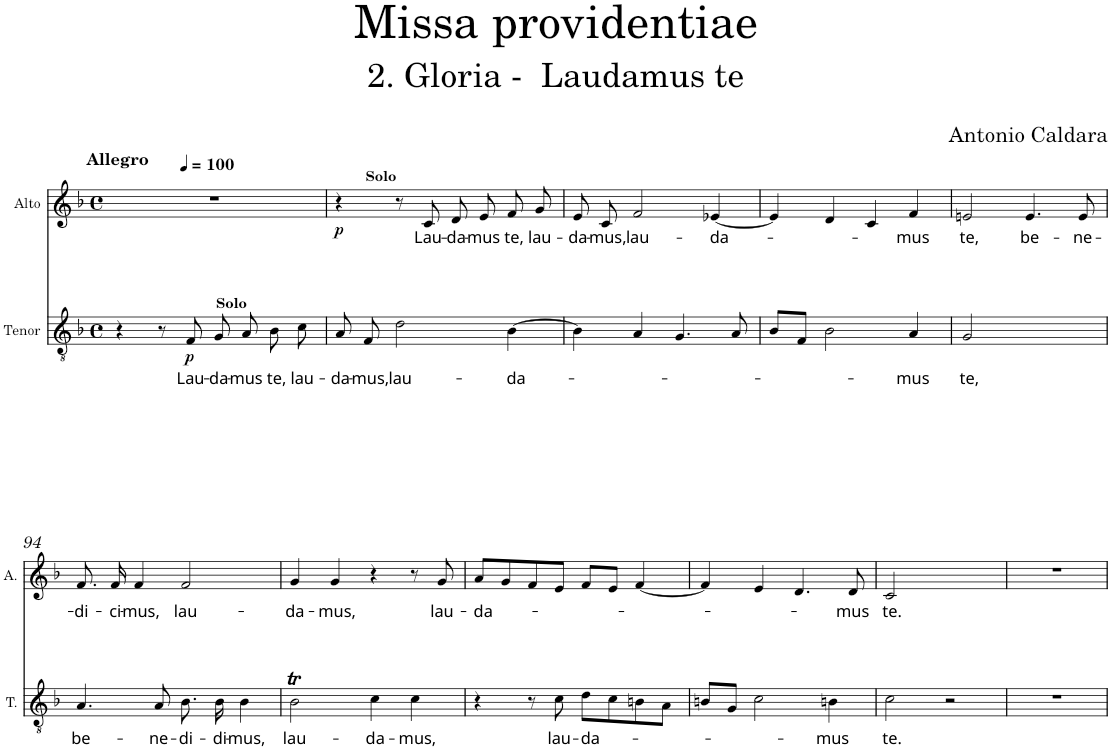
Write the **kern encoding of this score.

**kern	**text	**dynam	**kern	**text	**dynam
*part2	*part2	*part2	*part1	*part1	*part1
*staff2	*staff2	*staff2	*staff1	*staff1	*staff1
*I"Tenor	*	*	*I"Alto	*	*
*I'T.	*	*	*I'A.	*	*
*clefGv2	*	*	*clefG2	*	*
*k[b-]	*	*	*k[b-]	*	*
*M4/4	*	*	*M4/4	*	*
*met(c)	*	*	*met(c)	*	*
*MM100	*	*	*MM100	*	*
=89	=89	=89	=89	=89	=89
!	!	!	!LO:TX:a:B:t=Allegro	!	!
4r	.	.	1r	.	.
8r	.	.	.	.	.
!LO:TX:a:B:t=Solo	!	!	!	!	!
!	!LO:LY:b	!LO:DY:b	!	!	!
8F/	Lau-	p	.	.	.
!	!LO:LY:b	!	!	!	!
8G/	-da-	.	.	.	.
!	!LO:LY:b	!	!	!	!
8A/	-mus	.	.	.	.
!	!LO:LY:b	!	!	!	!
8B-\	te,	.	.	.	.
!	!LO:LY:b	!	!	!	!
8c\	lau-	.	.	.	.
=90	=90	=90	=90	=90	=90
!	!	!	!LO:TX:a:B:t=Solo	!	!
!	!LO:LY:b	!	!	!	!LO:DY:b
8A/	-da-	.	4r	.	p
!	!LO:LY:b	!	!	!	!
8F/	-mus,	.	.	.	.
!	!LO:LY:b	!	!	!	!
2d\	lau-	.	8r	.	.
!	!	!	!	!LO:LY:b	!
.	.	.	8c/	Lau-	.
!	!	!	!	!LO:LY:b	!
.	.	.	8d/	-da-	.
!	!	!	!	!LO:LY:b	!
.	.	.	8e/	-mus	.
!	!LO:LY:b	!	!	!LO:LY:b	!
[4B-\	-da-	.	8f/	te,	.
!	!	!	!	!LO:LY:b	!
.	.	.	8g/	lau-	.
=91	=91	=91	=91	=91	=91
!	!	!	!	!LO:LY:b	!
4B-\]	.	.	8e/	-da-	.
!	!	!	!	!LO:LY:b	!
.	.	.	8c/	-mus,	.
!	!	!	!	!LO:LY:b	!
4A/	.	.	2f/	lau-	.
4.G/	.	.	.	.	.
!	!	!	!	!LO:LY:b	!
.	.	.	[<4e-X/	-da-	.
8A/	.	.	.	.	.
=92	=92	=92	=92	=92	=92
8B-/L	.	.	4e-/]	.	.
8F/J	.	.	.	.	.
2B-\	.	.	4d/	.	.
.	.	.	4c/	.	.
!	!LO:LY:b	!	!	!LO:LY:b	!
4A/	-mus	.	4f/	-mus	.
=93	=93	=93	=93	=93	=93
!	!LO:LY:b	!	!	!LO:LY:b	!
2G/	te,	.	2en/	te,	.
!	!	!	!	!LO:LY:b	!
2ryy	.	.	4.e/	be-	.
!	!	!	!	!LO:LY:b	!
.	.	.	8e/	-ne-	.
!!LO:LB:g=z
=94	=94	=94	=94	=94	=94
!	!LO:LY:b	!	!	!LO:LY:b	!
4.A/	be-	.	8.f/	-di-	.
!	!	!	!	!LO:LY:b	!
.	.	.	16f/	-ci-	.
!	!	!	!	!LO:LY:b	!
.	.	.	4f/	-mus,	.
!	!LO:LY:b	!	!	!	!
8A/	-ne-	.	.	.	.
!	!LO:LY:b	!	!	!LO:LY:b	!
8.B-\	-di-	.	2f/	lau-	.
!	!LO:LY:b	!	!	!	!
16B-\	-di-	.	.	.	.
!	!LO:LY:b	!	!	!	!
4B-\	-mus,	.	.	.	.
=95	=95	=95	=95	=95	=95
!	!LO:LY:b	!	!	!LO:LY:b	!
2B-T\	lau-	.	4g/	-da-	.
!	!	!	!	!LO:LY:b	!
.	.	.	4g/	-mus,	.
!	!LO:LY:b	!	!	!	!
4c\	-da-	.	4r	.	.
!	!LO:LY:b	!	!	!	!
4c\	-mus,	.	8r	.	.
!	!	!	!	!LO:LY:b	!
.	.	.	8g/	lau-	.
=96	=96	=96	=96	=96	=96
!	!	!	!	!LO:LY:b	!
4r	.	.	8a/L	-da-	.
.	.	.	8g/	.	.
8r	.	.	8f/	.	.
!	!LO:LY:b	!	!	!	!
8c\	lau-	.	8e/J	.	.
!	!LO:LY:b	!	!	!	!
8d\L	-da-	.	8f/L	.	.
8c\	.	.	8e/J	.	.
8Bn\	.	.	[<4f/	.	.
8A\J	.	.	.	.	.
=97	=97	=97	=97	=97	=97
8Bn/L	.	.	4f/]	.	.
8G/J	.	.	.	.	.
2c\	.	.	4e/	.	.
.	.	.	4.d/	.	.
!	!LO:LY:b	!	!	!	!
4Bn\	-mus	.	.	.	.
!	!	!	!	!LO:LY:b	!
.	.	.	8d/	-mus	.
=98	=98	=98	=98	=98	=98
!	!LO:LY:b	!	!	!LO:LY:b	!
2c\	te.	.	2c/	te.	.
2r	.	.	2ryy	.	.
=99	=99	=99	=99	=99	=99
1r	.	.	1r	.	.
=	=	=	=	=	=
*-	*-	*-	*-	*-	*-
